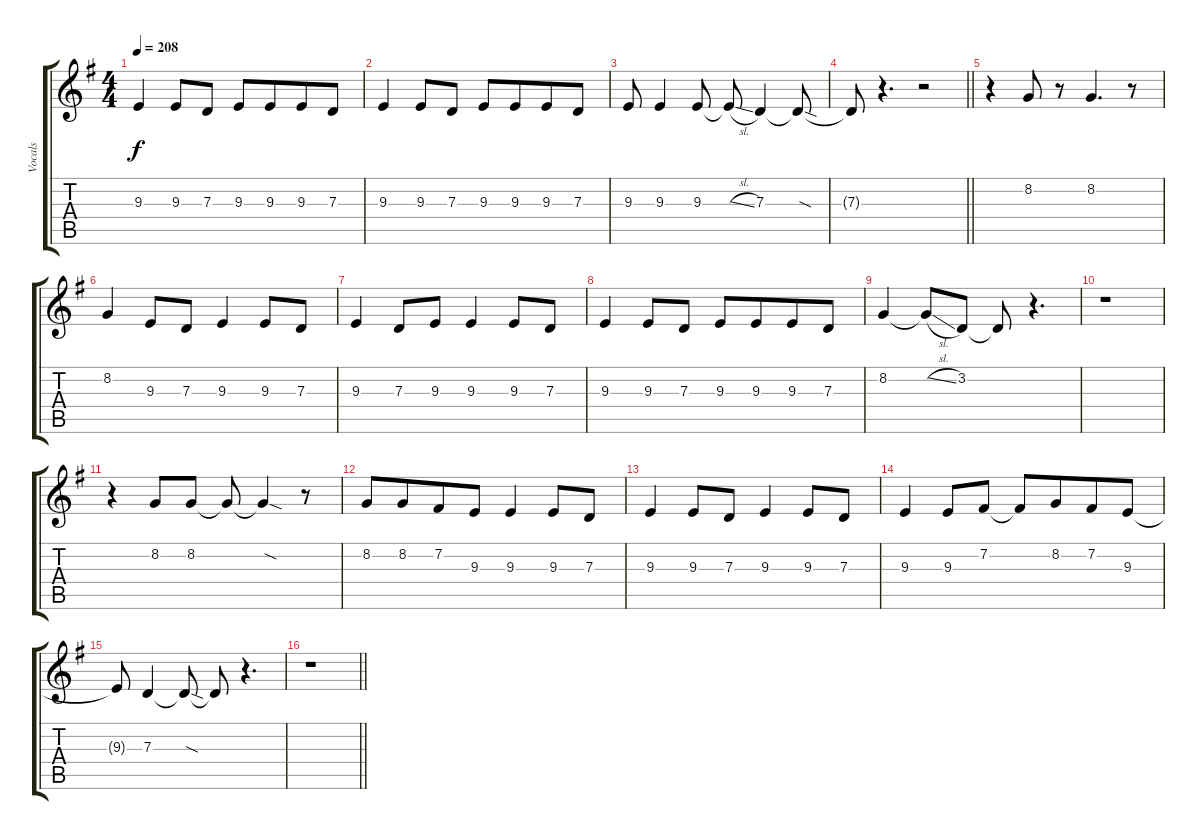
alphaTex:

\track ("Vocals" "Vocals") {instrument harmonica}
\staff {score tabs}
\tuning (E4 B3 G3 D3 A2 E2) {hide}
\ts (4 4)
\tempo 208
\clef g2
\ks eminor
9.3.4{dy f} 9.3.8{beam merge} 7.3.8 9.3.8 9.3.8{beam merge} 9.3.8 7.3.8 |
9.3.4 9.3.8 7.3.8 9.3.8 9.3.8{beam merge} 9.3.8 7.3.8 |
9.3.8 9.3.4 9.3.8 9.3{sl t}.8 7.3.4 7.3{sod t}.8 |
\barLineRight lightlight
7.3{t}.8 r.4{d} r.2 |
r.4 8.2.8 r.8 8.2.4{d} r.8 |
8.2.4 9.3.8 7.3.8 9.3.4 9.3.8 7.3.8 |
9.3.4 7.3.8 9.3.8 9.3.4 9.3.8 7.3.8 |
9.3.4{beam merge} 9.3.8 7.3.8 9.3.8 9.3.8{beam merge} 9.3.8 7.3.8 |
8.2.4 8.2{sl t}.8 3.2.8 3.2{t}.8 r.4{d} |
r.1 |
r.4 8.2.8 8.2.8 8.2{t}.8 8.2{sod t}.4 r.8 |
8.2.8 8.2.8{beam merge} 7.2.8 9.3.8 9.3.4 9.3.8 7.3.8 |
9.3.4 9.3.8 7.3.8 9.3.4 9.3.8 7.3.8 |
9.3.4 9.3.8 7.2.8 7.2{t}.8 8.2.8{beam merge} 7.2.8 9.3.8 |
9.3{t}.8 7.3.4 7.3{sod t}.8 7.3{t}.8 r.4{d} |
\barLineRight lightlight
r.1
